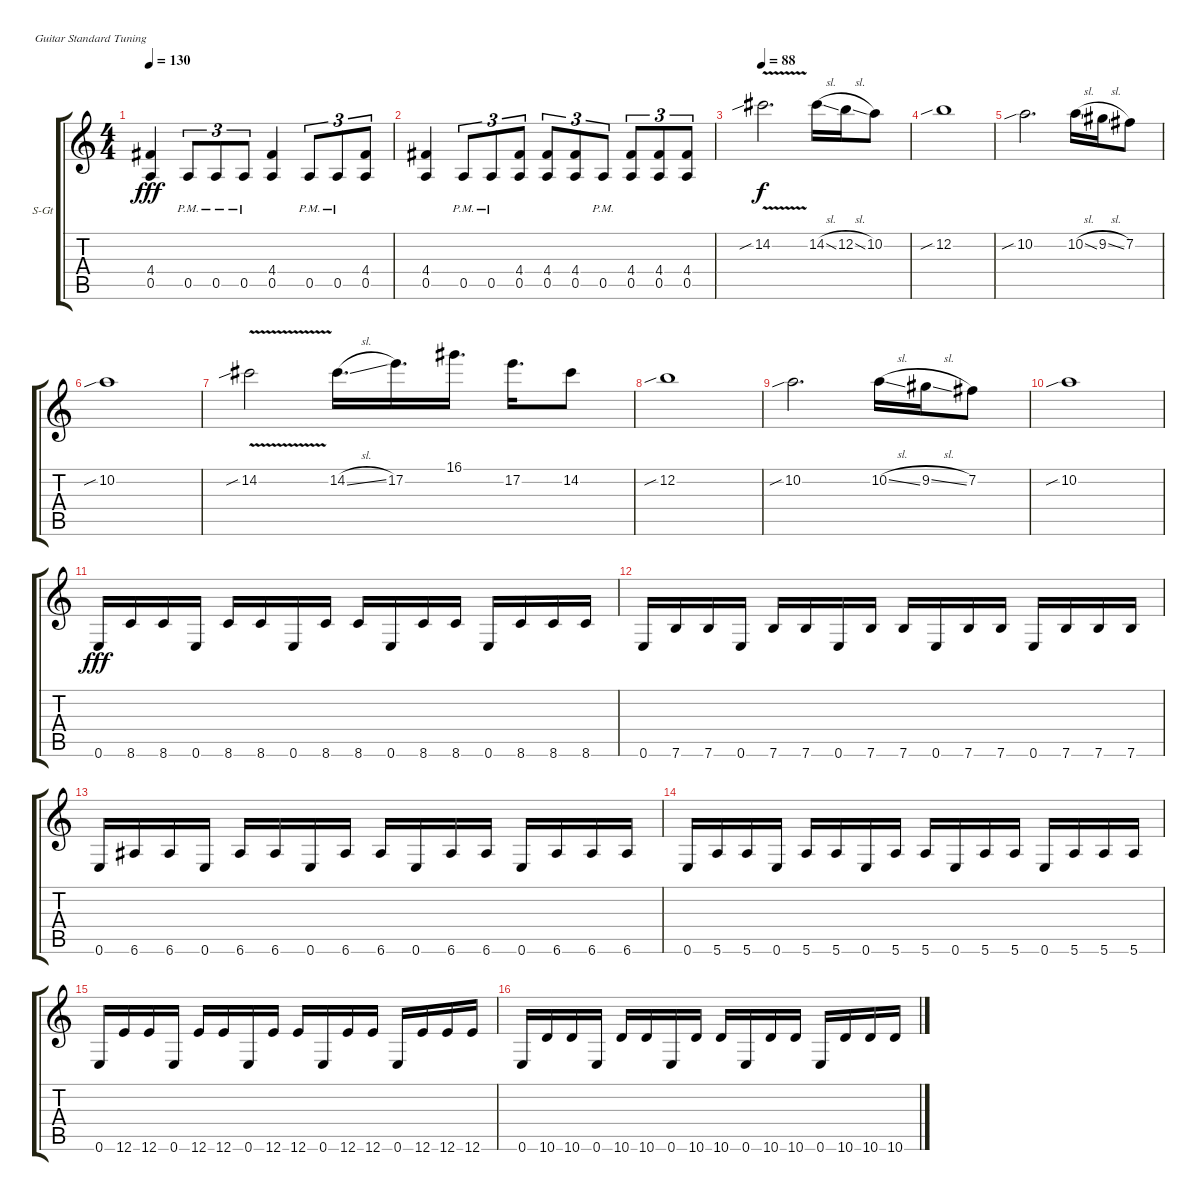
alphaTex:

\defaultSystemsLayout 4
\bracketExtendMode groupsimilarinstruments
\firstSystemTrackNameOrientation horizontal
\otherSystemsTrackNameOrientation horizontal
\track ("Bridge E" "S-Gt") {instrument acousticguitarsteel}
\staff {score tabs}
\tuning (E4 B3 G3 D3 A2 E2)
\ts (4 4)
\tempo 130
\clef g2
\ks c
(0.5 4.4).4{dy fff} 0.5{pm}.8{tu (3 2)} 0.5{pm}.8{tu (3 2)} 0.5{pm}.8{tu (3 2)} (0.5 4.4).4 0.5{pm}.8{tu (3 2)} 0.5{pm}.8{tu (3 2)} (0.5 4.4).8{tu (3 2)} |
(0.5 4.4).4 0.5{pm}.8{tu (3 2)} 0.5{pm}.8{tu (3 2)} (0.5 4.4).8{tu (3 2)} (0.5 4.4).8{tu (3 2)} (0.5 4.4).8{tu (3 2)} 0.5{pm}.8{tu (3 2)} (0.5 4.4).8{tu (3 2)} (4.4 0.5).8{tu (3 2)} (4.4 0.5).8{tu (3 2)} |
\tempo 88
14.2{v sib}.2{d dy f} 14.2{sl}.16 12.2{sl}.16 10.2.8 |
12.2{sib}.1 |
10.2{sib}.2{d} 10.2{sl}.16 9.2{sl}.16 7.2.8 |
10.2{sib}.1 |
14.2{v sib}.2 14.2{sl}.16{d} 17.2.16{d} 16.1.16{d} 17.2.16{d} 14.2.8 |
12.2{sib}.1 |
10.2{sib}.2{d} 10.2{sl}.16 9.2{sl}.16 7.2.8 |
10.2{sib}.1 |
0.6.16{dy fff} 8.6.16 8.6.16 0.6.16 8.6.16 8.6.16 0.6.16 8.6.16 8.6.16 0.6.16 8.6.16 8.6.16 0.6.16 8.6.16 8.6.16 8.6.16 |
0.6.16 7.6.16 7.6.16 0.6.16 7.6.16 7.6.16 0.6.16 7.6.16 7.6.16 0.6.16 7.6.16 7.6.16 0.6.16 7.6.16 7.6.16 7.6.16 |
0.6.16 6.6.16 6.6.16 0.6.16 6.6.16 6.6.16 0.6.16 6.6.16 6.6.16 0.6.16 6.6.16 6.6.16 0.6.16 6.6.16 6.6.16 6.6.16 |
0.6.16 5.6.16 5.6.16 0.6.16 5.6.16 5.6.16 0.6.16 5.6.16 5.6.16 0.6.16 5.6.16 5.6.16 0.6.16 5.6.16 5.6.16 5.6.16 |
0.6.16 12.6.16 12.6.16 0.6.16 12.6.16 12.6.16 0.6.16 12.6.16 12.6.16 0.6.16 12.6.16 12.6.16 0.6.16 12.6.16 12.6.16 12.6.16 |
0.6.16 10.6.16 10.6.16 0.6.16 10.6.16 10.6.16 0.6.16 10.6.16 10.6.16 0.6.16 10.6.16 10.6.16 0.6.16 10.6.16 10.6.16 10.6.16
